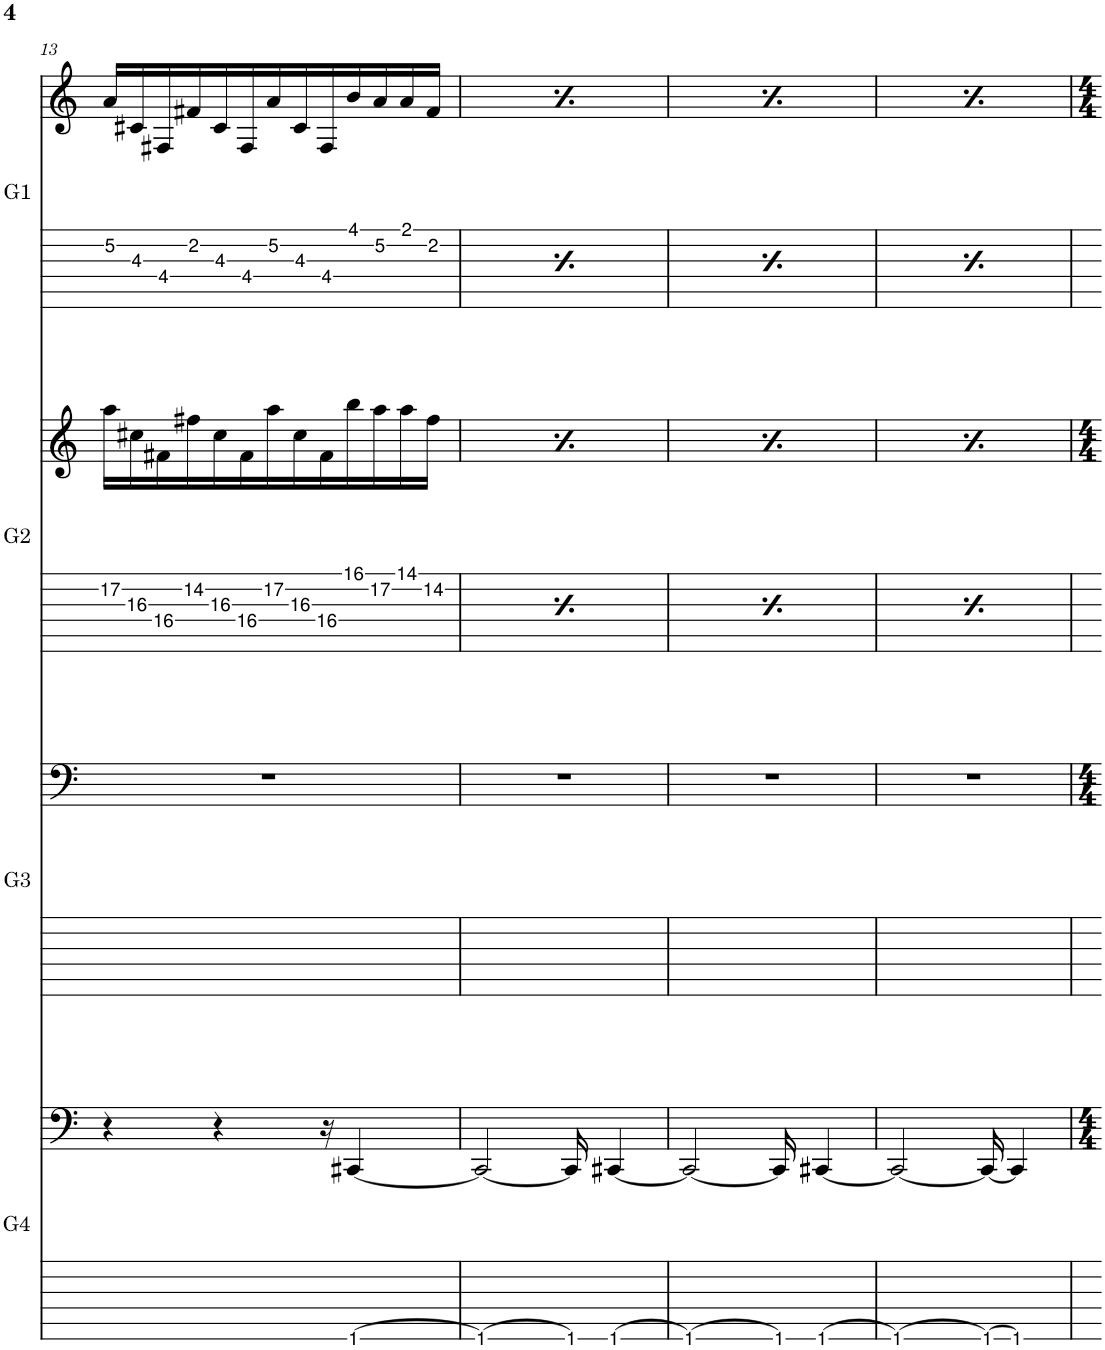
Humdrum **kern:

**kern	**kern	**kern	**kern	**kern	**kern	**kern	**kern
*part4	*part4	*part3	*part3	*part2	*part2	*part1	*part1
*staff8	*staff7	*staff6	*staff5	*staff4	*staff3	*staff2	*staff1
*I"G4	*	*I"G3	*	*I"G2	*	*I"G1	*
*I'G4	*	*I'G3	*	*I'G2	*	*I'G1	*
!!LO:PB:g=z
*clefF4	*clefF4	*clefF4	*clefF4	*	*clefG2	*	*clefG2
*k[]	*k[]	*k[]	*k[]	*k[]	*k[]	*k[]	*k[]
*M13/16	*M13/16	*M13/16	*M13/16	*M13/16	*M13/16	*M13/16	*M13/16
=13	=13	=13	=13	=13	=13	=13	=13
4r	4r	16%13r	16%13r	16aaLL	16aa\LL	16aLL	16a/LL
.	.	.	.	16cc#	16cc#X\	16c#	16c#X/
.	.	.	.	16f#	16f#X\	16F#	16F#X/
.	.	.	.	16ff#	16ff#X\	16f#	16f#X/
4r	4r	.	.	16cc#	16cc#\	16c#	16c#/
.	.	.	.	16f#	16f#\	16F#	16F#/
.	.	.	.	16aa	16aa\	16a	16a/
.	.	.	.	16cc#	16cc#\	16c#	16c#/
16r	16r	.	.	16f#	16f#\	16F#	16F#/
[4CC#X	[4CC#X/	.	.	16bb	16bb\	16b	16b/
.	.	.	.	16aa	16aa\	16a	16a/
.	.	.	.	16aa	16aa\	16a	16a/
.	.	.	.	16ff#JJ	16ff#\JJ	16f#JJ	16f#/JJ
=14	=14	=14	=14	=14	=14	=14	=14
2CC#_	2CC#/_	16%13r	16%13r	16aaLL	16aa\LL	16aLL	16a/LL
.	.	.	.	16cc#	16cc#X\	16c#	16c#X/
.	.	.	.	16f#	16f#X\	16F#	16F#X/
.	.	.	.	16ff#	16ff#X\	16f#	16f#X/
.	.	.	.	16cc#	16cc#\	16c#	16c#/
.	.	.	.	16f#	16f#\	16F#	16F#/
.	.	.	.	16aa	16aa\	16a	16a/
.	.	.	.	16cc#	16cc#\	16c#	16c#/
16CC#]	16CC#/]	.	.	16f#	16f#\	16F#	16F#/
[4CC#X	[4CC#X/	.	.	16bb	16bb\	16b	16b/
.	.	.	.	16aa	16aa\	16a	16a/
.	.	.	.	16aa	16aa\	16a	16a/
.	.	.	.	16ff#JJ	16ff#\JJ	16f#JJ	16f#/JJ
=15	=15	=15	=15	=15	=15	=15	=15
2CC#_	2CC#/_	16%13r	16%13r	16aaLL	16aa\LL	16aLL	16a/LL
.	.	.	.	16cc#	16cc#X\	16c#	16c#X/
.	.	.	.	16f#	16f#X\	16F#	16F#X/
.	.	.	.	16ff#	16ff#X\	16f#	16f#X/
.	.	.	.	16cc#	16cc#\	16c#	16c#/
.	.	.	.	16f#	16f#\	16F#	16F#/
.	.	.	.	16aa	16aa\	16a	16a/
.	.	.	.	16cc#	16cc#\	16c#	16c#/
16CC#]	16CC#/]	.	.	16f#	16f#\	16F#	16F#/
[4CC#X	[4CC#X/	.	.	16bb	16bb\	16b	16b/
.	.	.	.	16aa	16aa\	16a	16a/
.	.	.	.	16aa	16aa\	16a	16a/
.	.	.	.	16ff#JJ	16ff#\JJ	16f#JJ	16f#/JJ
=16	=16	=16	=16	=16	=16	=16	=16
2CC#_	2CC#/_	16%13r	16%13r	16aaLL	16aa\LL	16aLL	16a/LL
.	.	.	.	16cc#	16cc#X\	16c#	16c#X/
.	.	.	.	16f#	16f#X\	16F#	16F#X/
.	.	.	.	16ff#	16ff#X\	16f#	16f#X/
.	.	.	.	16cc#	16cc#\	16c#	16c#/
.	.	.	.	16f#	16f#\	16F#	16F#/
.	.	.	.	16aa	16aa\	16a	16a/
.	.	.	.	16cc#	16cc#\	16c#	16c#/
16CC#_	16CC#/_	.	.	16f#	16f#\	16F#	16F#/
4CC#X]	4CC#/]	.	.	16bb	16bb\	16b	16b/
.	.	.	.	16aa	16aa\	16a	16a/
.	.	.	.	16aa	16aa\	16a	16a/
.	.	.	.	16ff#JJ	16ff#\JJ	16f#JJ	16f#/JJ
=	=	=	=	=	=	=	=
*-	*-	*-	*-	*-	*-	*-	*-
